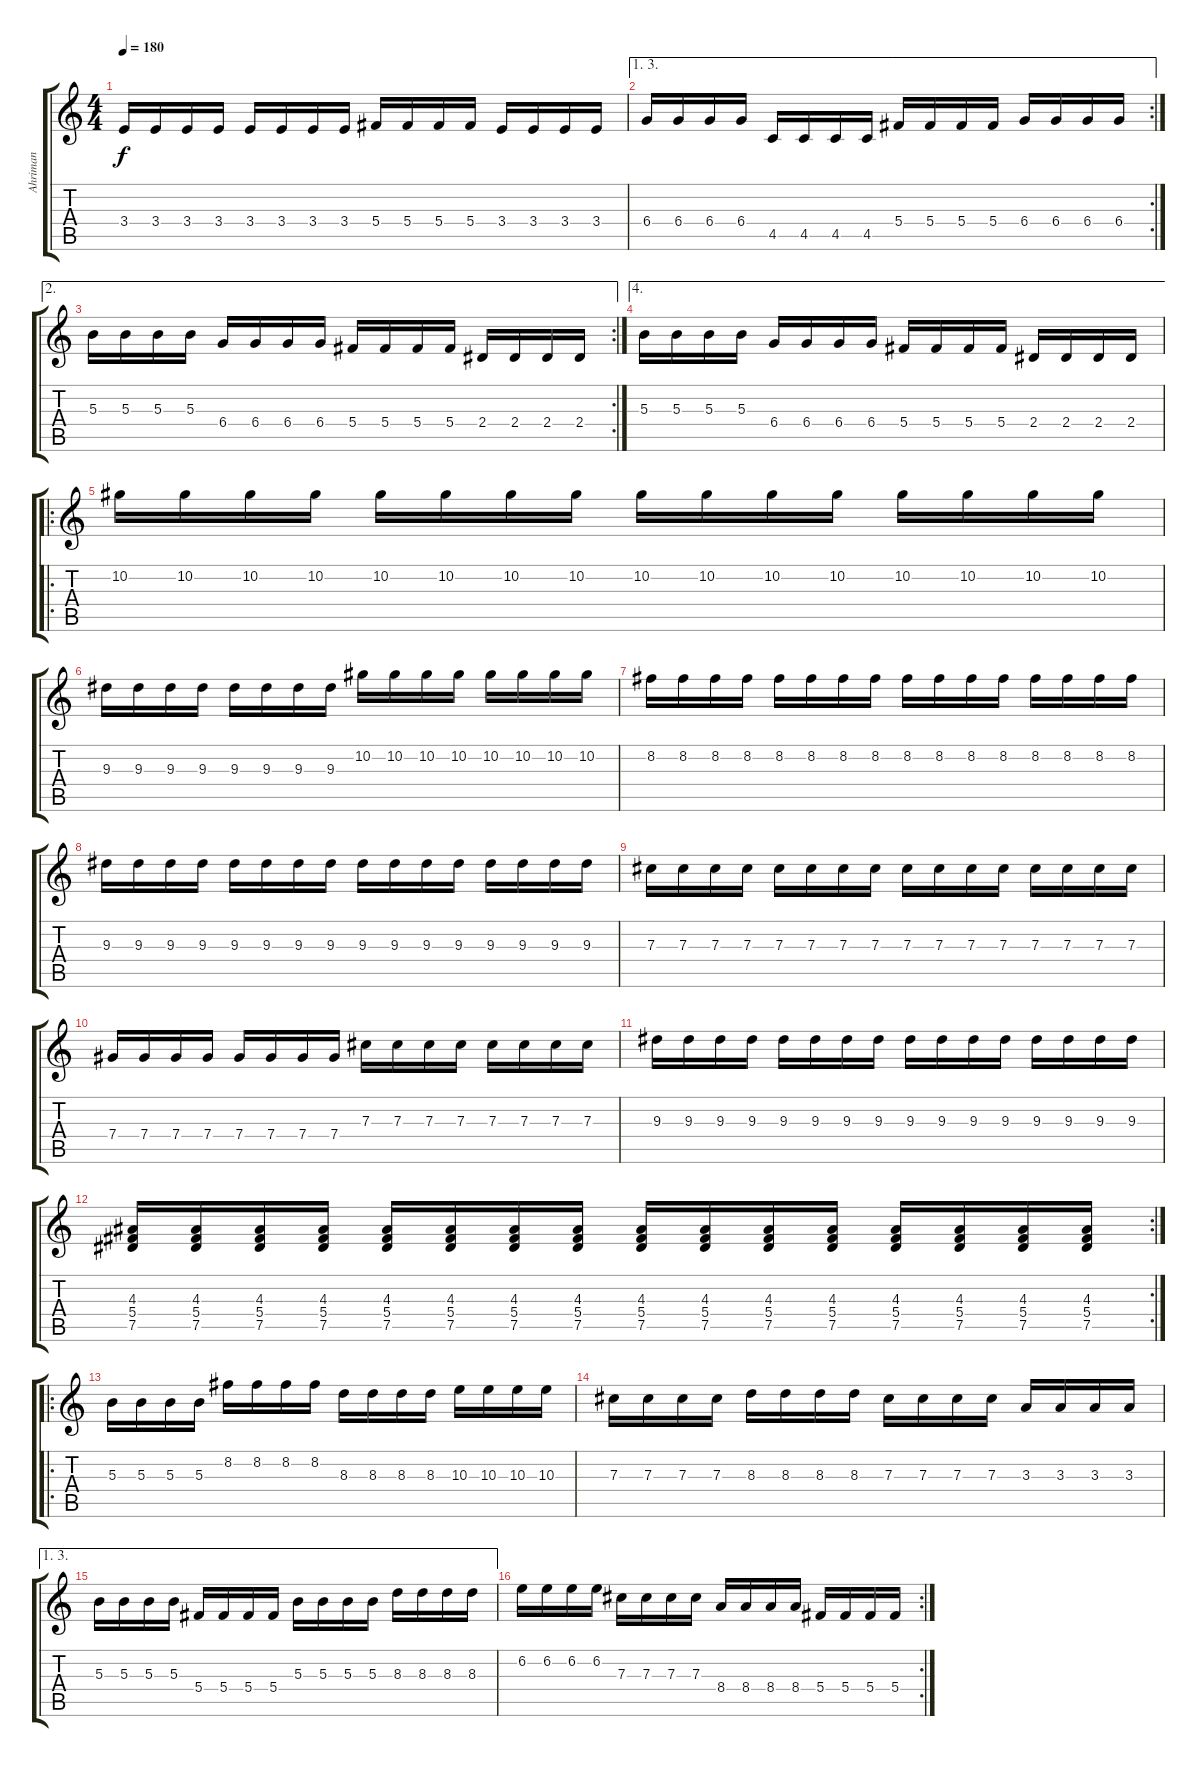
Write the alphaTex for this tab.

\track ("Ahriman" "Ahriman") {instrument distortionguitar}
\staff {score tabs}
\tuning (Eb4 Bb3 Gb3 Db3 Ab2 Eb2) {hide}
\ts (4 4)
\tempo 180
\clef g2
\ks c
3.4.16{dy f} 3.4.16 3.4.16 3.4.16 3.4.16 3.4.16 3.4.16 3.4.16 5.4.16 5.4.16 5.4.16 5.4.16 3.4.16 3.4.16 3.4.16 3.4.16 |
\ae (1 3)
\rc 2
6.4.16 6.4.16 6.4.16 6.4.16 4.5.16 4.5.16 4.5.16 4.5.16 5.4.16 5.4.16 5.4.16 5.4.16 6.4.16 6.4.16 6.4.16 6.4.16 |
\ae 2
\rc 2
5.3.16 5.3.16 5.3.16 5.3.16 6.4.16 6.4.16 6.4.16 6.4.16 5.4.16 5.4.16 5.4.16 5.4.16 2.4.16 2.4.16 2.4.16 2.4.16 |
\ae 4
5.3.16 5.3.16 5.3.16 5.3.16 6.4.16 6.4.16 6.4.16 6.4.16 5.4.16 5.4.16 5.4.16 5.4.16 2.4.16 2.4.16 2.4.16 2.4.16 |
\ro
10.2.16 10.2.16 10.2.16 10.2.16 10.2.16 10.2.16 10.2.16 10.2.16 10.2.16 10.2.16 10.2.16 10.2.16 10.2.16 10.2.16 10.2.16 10.2.16 |
9.3.16 9.3.16 9.3.16 9.3.16 9.3.16 9.3.16 9.3.16 9.3.16 10.2.16 10.2.16 10.2.16 10.2.16 10.2.16 10.2.16 10.2.16 10.2.16 |
8.2.16 8.2.16 8.2.16 8.2.16 8.2.16 8.2.16 8.2.16 8.2.16 8.2.16 8.2.16 8.2.16 8.2.16 8.2.16 8.2.16 8.2.16 8.2.16 |
9.3.16 9.3.16 9.3.16 9.3.16 9.3.16 9.3.16 9.3.16 9.3.16 9.3.16 9.3.16 9.3.16 9.3.16 9.3.16 9.3.16 9.3.16 9.3.16 |
7.3.16 7.3.16 7.3.16 7.3.16 7.3.16 7.3.16 7.3.16 7.3.16 7.3.16 7.3.16 7.3.16 7.3.16 7.3.16 7.3.16 7.3.16 7.3.16 |
7.4.16 7.4.16 7.4.16 7.4.16 7.4.16 7.4.16 7.4.16 7.4.16 7.3.16 7.3.16 7.3.16 7.3.16 7.3.16 7.3.16 7.3.16 7.3.16 |
9.3.16 9.3.16 9.3.16 9.3.16 9.3.16 9.3.16 9.3.16 9.3.16 9.3.16 9.3.16 9.3.16 9.3.16 9.3.16 9.3.16 9.3.16 9.3.16 |
\rc 2
(4.3 5.4 7.5).16 (4.3 5.4 7.5).16 (4.3 5.4 7.5).16 (4.3 5.4 7.5).16 (4.3 5.4 7.5).16 (4.3 5.4 7.5).16 (4.3 5.4 7.5).16 (4.3 5.4 7.5).16 (4.3 5.4 7.5).16 (4.3 5.4 7.5).16 (4.3 5.4 7.5).16 (4.3 5.4 7.5).16 (4.3 5.4 7.5).16 (4.3 5.4 7.5).16 (4.3 5.4 7.5).16 (4.3 5.4 7.5).16 |
\ro
5.3.16 5.3.16 5.3.16 5.3.16 8.2.16 8.2.16 8.2.16 8.2.16 8.3.16 8.3.16 8.3.16 8.3.16 10.3.16 10.3.16 10.3.16 10.3.16 |
7.3.16 7.3.16 7.3.16 7.3.16 8.3.16 8.3.16 8.3.16 8.3.16 7.3.16 7.3.16 7.3.16 7.3.16 3.3.16 3.3.16 3.3.16 3.3.16 |
\ae (1 3)
5.3.16 5.3.16 5.3.16 5.3.16 5.4.16 5.4.16 5.4.16 5.4.16 5.3.16 5.3.16 5.3.16 5.3.16 8.3.16 8.3.16 8.3.16 8.3.16 |
\rc 2
6.2.16 6.2.16 6.2.16 6.2.16 7.3.16 7.3.16 7.3.16 7.3.16 8.4.16 8.4.16 8.4.16 8.4.16 5.4.16 5.4.16 5.4.16 5.4.16
